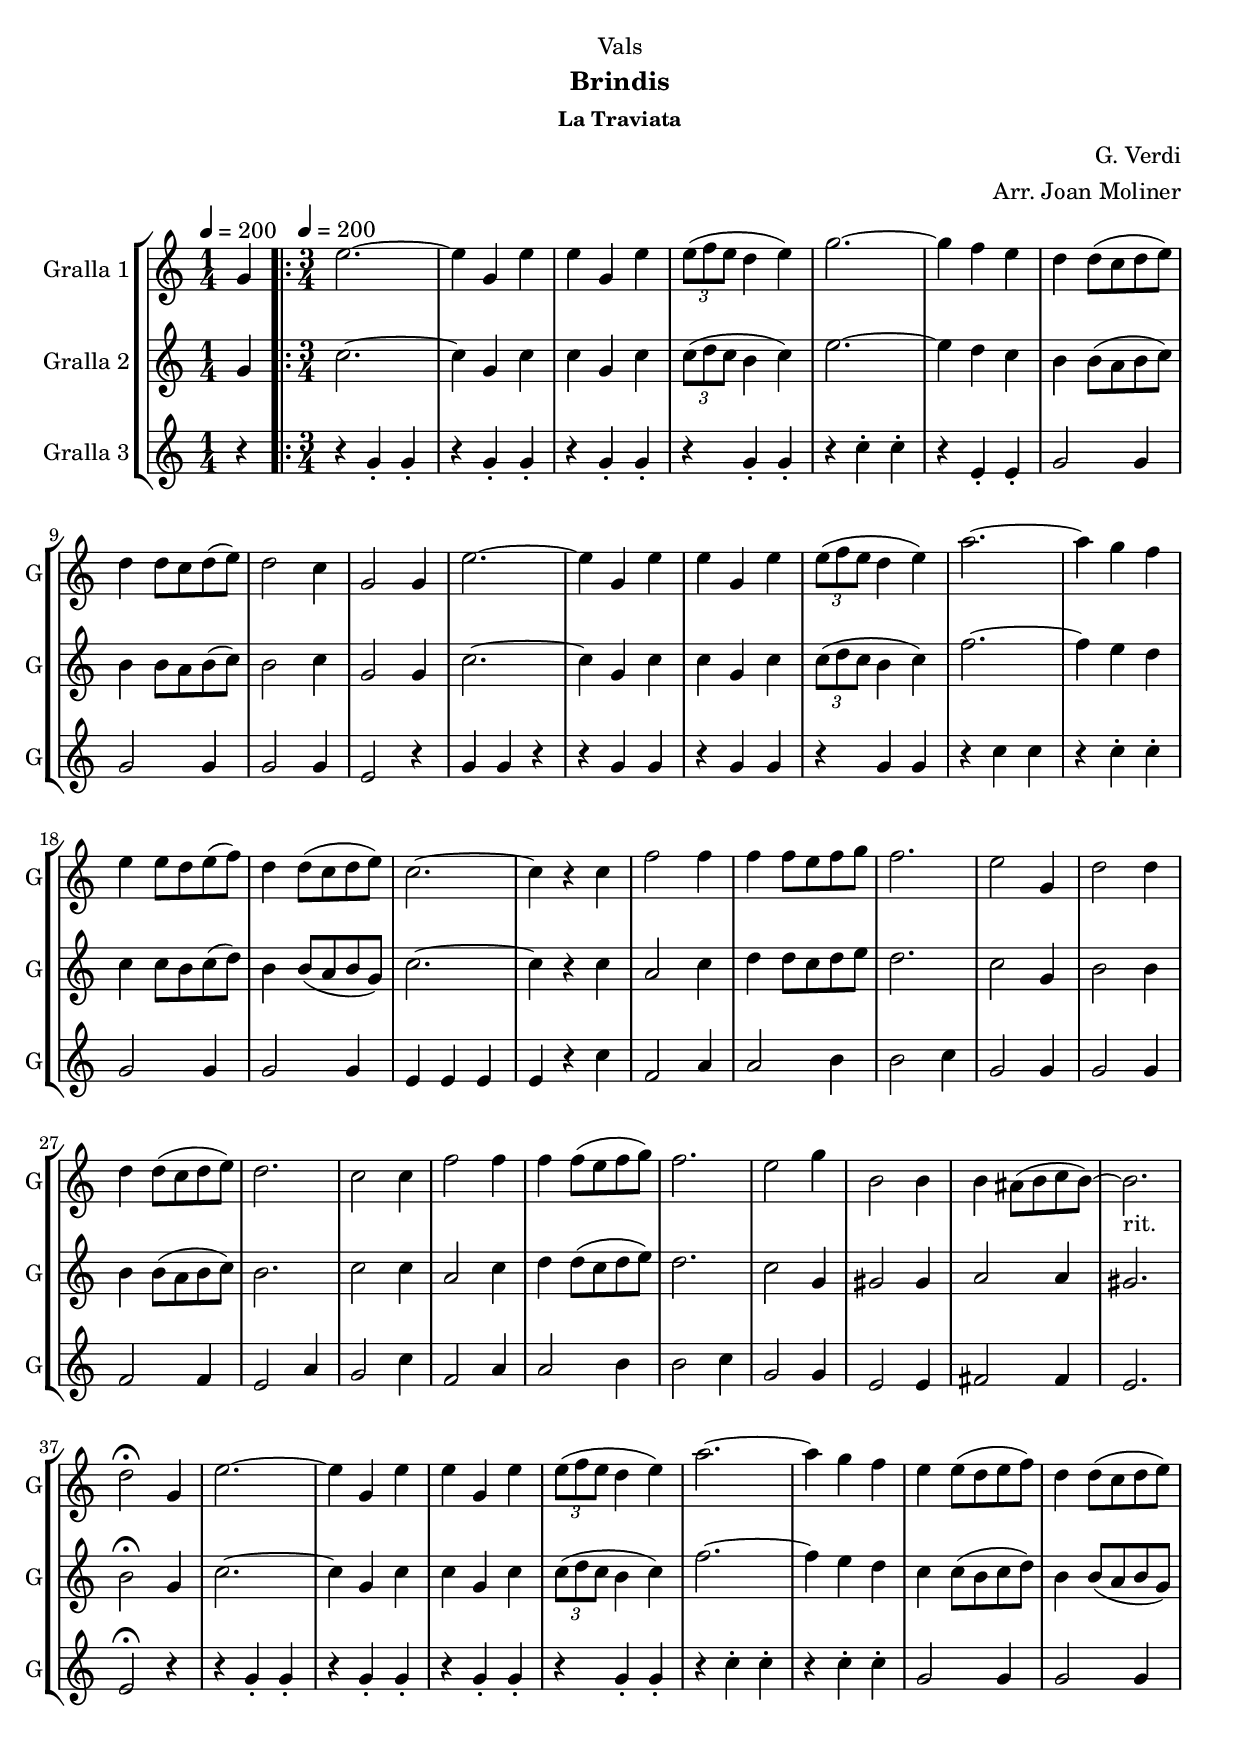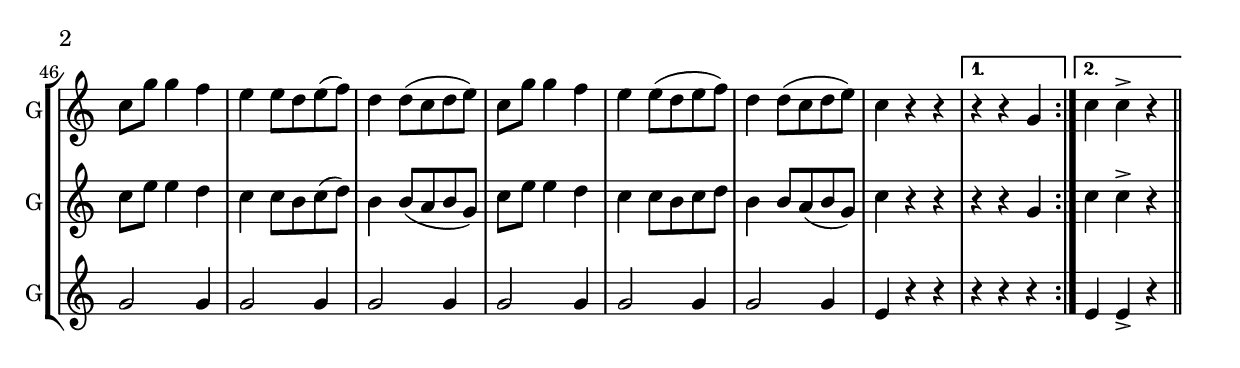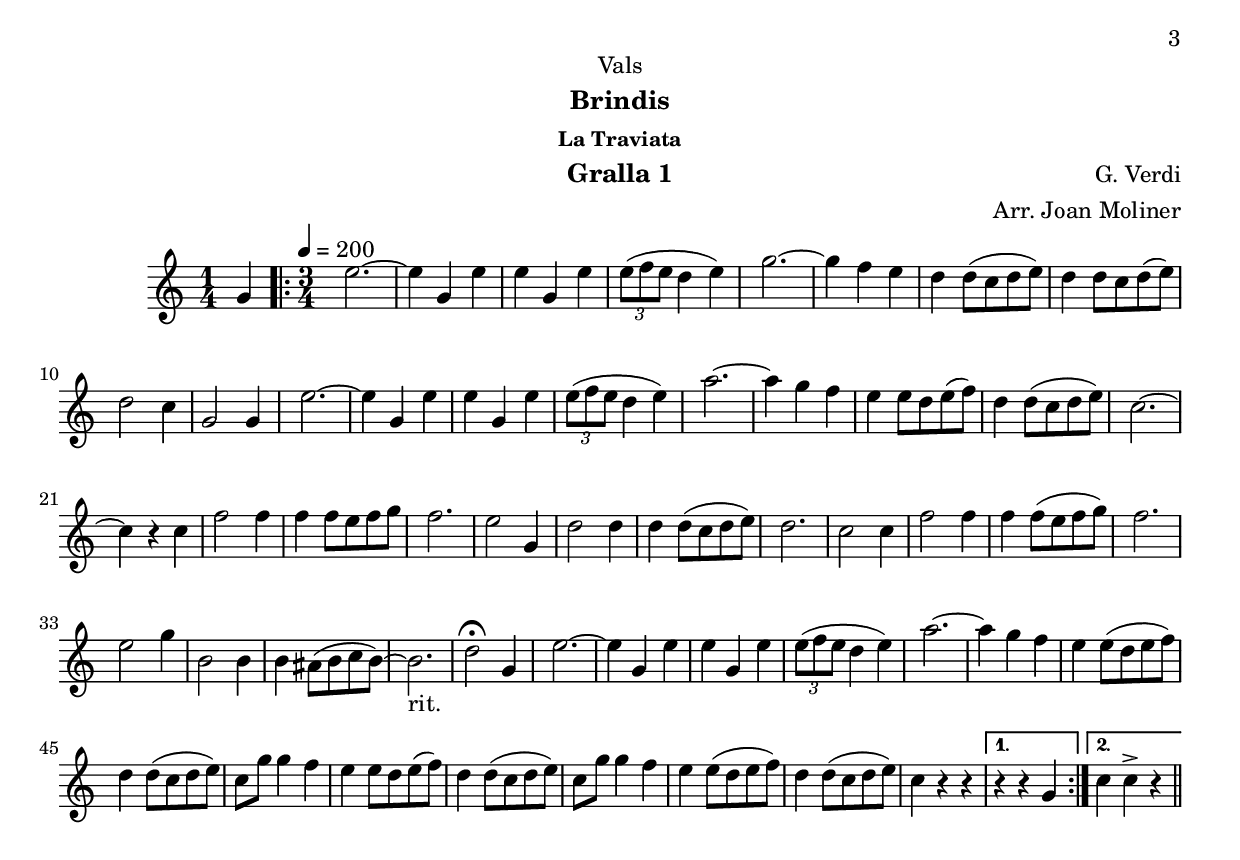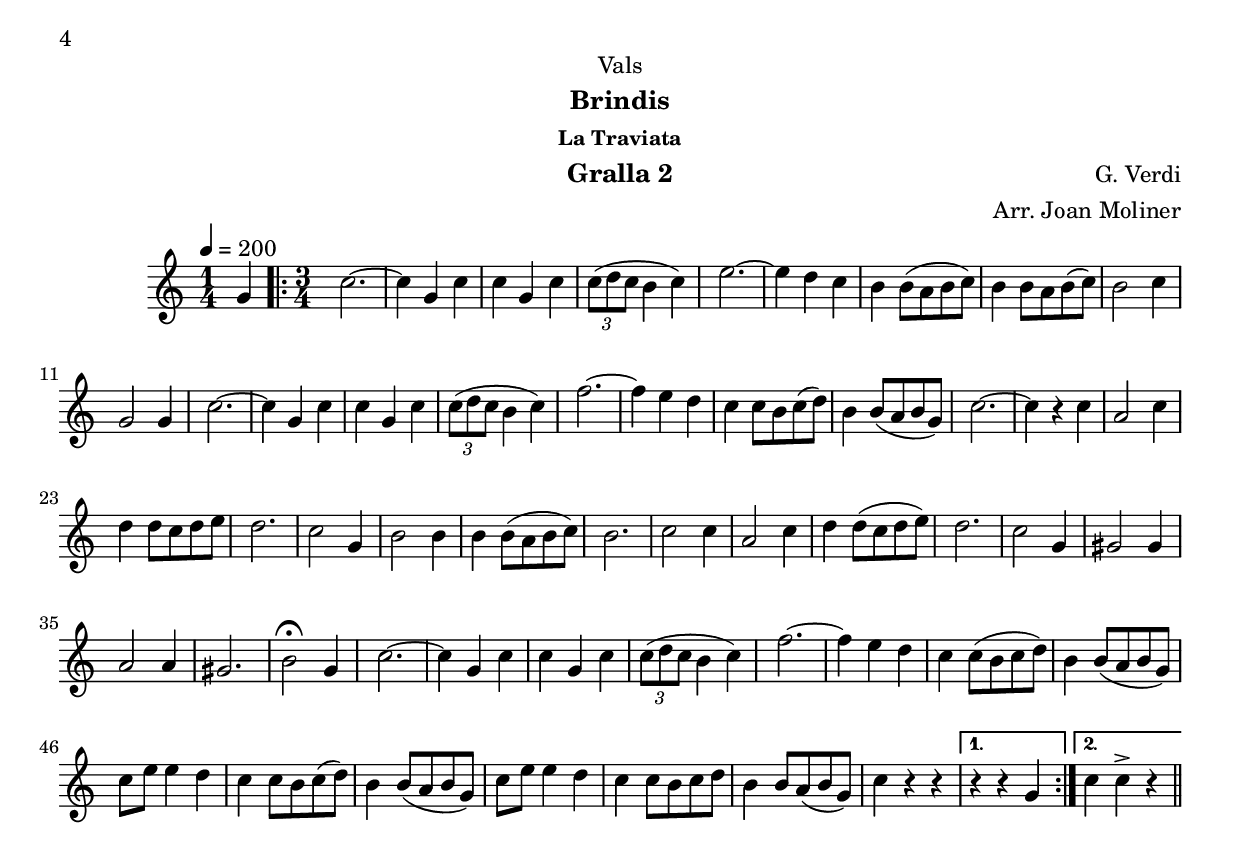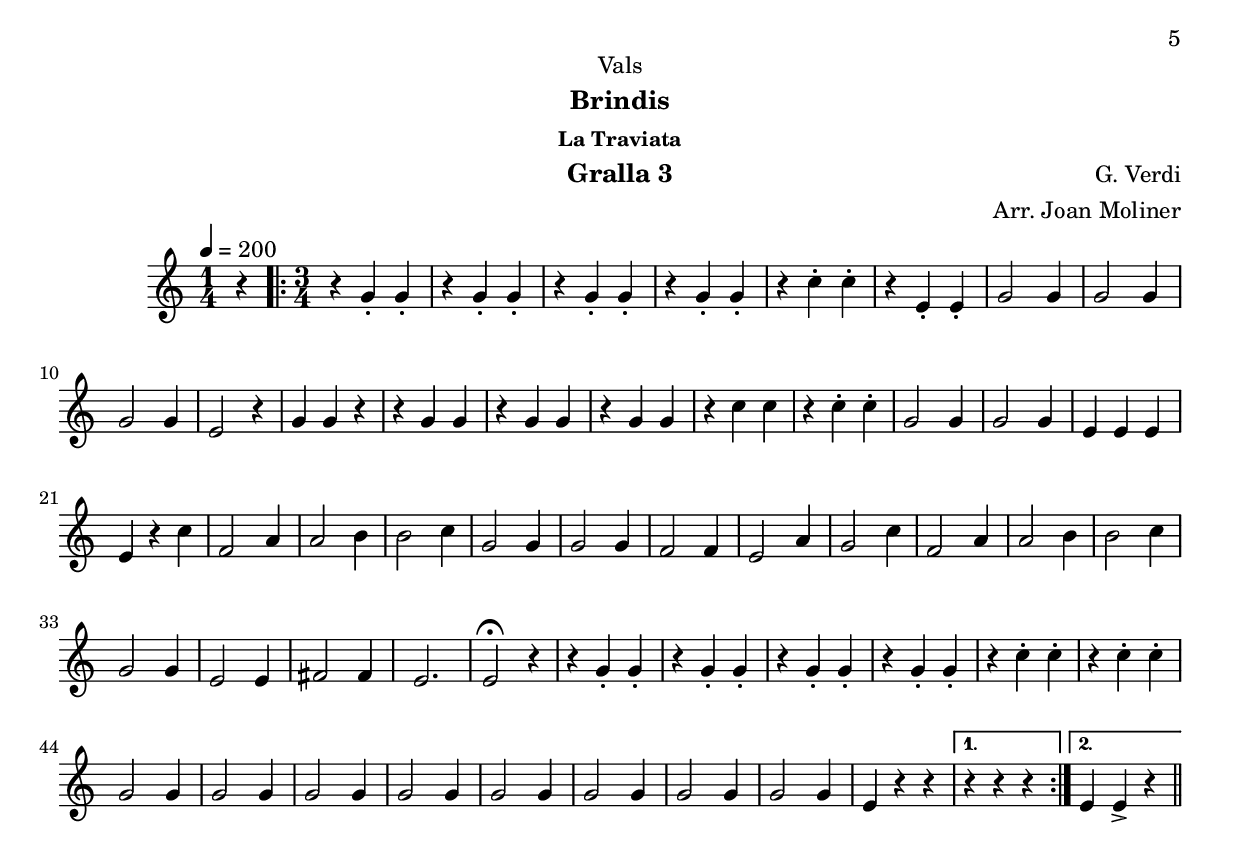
\version "2.16.2"

\header {
  dedication="Vals"
  title=""
  subtitle="Brindis"
  subsubtitle="La Traviata"
  poet=""
  meter=""
  piece=""
  composer="G. Verdi"
  arranger="Arr. Joan Moliner"
  opus=""
  instrument=""
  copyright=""
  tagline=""
}

liniaroAa =
\relative g'
{
  \clef treble
  \key c \major
  \time 1/4
  g4 \tempo 4 = 200  |
  \time 3/4   \repeat volta 2 { e'2. ~  |
  e4 g, e'  |
  e4 g, e'  |
  %05
  \times 2/3 { e8 ( f e } d4 e )  |
  g2. ~  |
  g4 f e  |
  d4 d8 ( c d e )  |
  d4 d8 c d ( e )  |
  %10
  d2 c4  |
  g2 g4  |
  e'2. ~  |
  e4 g, e'  |
  e4 g, e'  |
  %15
  \times 2/3 { e8 ( f e } d4 e )   |
  a2. ~  |
  a4 g f  |
  e4 e8 d e ( f )  |
  d4 d8 ( c d e )  |
  %20
  c2. ~  |
  c4 r c  |
  f2 f4  |
  f4 f8 e f g  |
  f2.  |
  %25
  e2 g,4  |
  d'2 d4  |
  d4 d8 ( c d e )  |
  d2.  |
  c2 c4  |
  %30
  f2 f4  |
  f4 f8 ( e f g )  |
  f2.  |
  e2 g4  |
  b,2 b4  |
  %35
  b4 ais8 ( b c b ~ )  |
  b2. _"rit."  |
  d2 \fermata g,4  |
  e'2. ~  |
  e4 g, e'  |
  %40
  e4 g, e'  |
  \times 2/3 { e8 ( f e } d4 e )  |
  a2. ~  |
  a4 g f  |
  e4 e8 ( d e f )  |
  %45
  d4 d8 ( c d e )  |
  c8 g' g4 f  |
  e4 e8 d e ( f )  |
  d4 d8 ( c d e )  |
  c8 g' g4 f  |
  %50
  e4 e8 ( d e f )  |
  d4 d8 ( c d e )  |
  c4 r r }
  \alternative { { r4 r g }
  { c4 c-> r } } \bar "||"
}

liniaroAb =
\relative g'
{
  \tempo 4 = 200
  \clef treble
  \key c \major
  \time 1/4
  g4  |
  \time 3/4   \repeat volta 2 { c2. ~  |
  c4 g c  |
  c4 g c  |
  %05
  \times 2/3 { c8 ( d c } b4 c )  |
  e2. ~  |
  e4 d c  |
  b4 b8 ( a b c )  |
  b4 b8 a b ( c )  |
  %10
  b2 c4  |
  g2 g4  |
  c2. ~  |
  c4 g c  |
  c4 g c  |
  %15
  \times 2/3 { c8 ( d c } b4 c )   |
  f2. ~  |
  f4 e d  |
  c4 c8 b c ( d )  |
  b4 b8 ( a b g )  |
  %20
  c2. ~  |
  c4 r c  |
  a2 c4  |
  d4 d8 c d e  |
  d2.  |
  %25
  c2 g4  |
  b2 b4  |
  b4 b8 ( a b c )  |
  b2.  |
  c2 c4  |
  %30
  a2 c4  |
  d4 d8 ( c d e )  |
  d2.  |
  c2 g4  |
  gis2 gis4  |
  %35
  a2 a4  |
  gis2.   |
  b2 \fermata g4  |
  c2. ~  |
  c4 g c  |
  %40
  c4 g c  |
  \times 2/3 { c8 ( d c } b4 c )  |
  f2. ~  |
  f4 e d  |
  c4 c8 ( b c d )  |
  %45
  b4 b8 ( a b g )  |
  c8 e e4 d  |
  c4 c8 b c ( d )  |
  b4 b8 ( a b g )  |
  c8 e e4 d  |
  %50
  c4 c8 b c d  |
  b4 b8 a ( b g )  |
  c4 r r }
  \alternative { { r4 r g }
  { c4 c-> r } } \bar "||"
}

liniaroAc =
\relative g'
{
  \tempo 4 = 200
  \clef treble
  \key c \major
  \time 1/4
  r4  |
  \time 3/4   \repeat volta 2 { r4 g-. g-.  |
  r4 g-. g-.  |
  r4 g-. g-.  |
  %05
  r4 g-. g-.  |
  r4 c-. c-.  |
  r4 e,-. e-.  |
  g2 g4  |
  g2 g4  |
  %10
  g2 g4  |
  e2 r4  |
  g4 g r4  | % kompletite
  r4 g g  |
  r4 g g  |
  %15
  r4 g g  |
  r4 c c  |
  r4 c-. c-.  |
  g2 g4  |
  g2 g4  |
  %20
  e4 e e  |
  e4 r c'  |
  f,2 a4  |
  a2 b4  |
  b2 c4  |
  %25
  g2 g4  |
  g2 g4  |
  f2 f4  |
  e2 a4  |
  g2 c4  |
  %30
  f,2 a4  |
  a2 b4  |
  b2 c4  |
  g2 g4  |
  e2 e4  |
  %35
  fis2 fis4  |
  e2.   |
  e2 \fermata r4  |
  r4 g-. g-.  |
  r4 g-. g-.  |
  %40
  r4 g-. g-.  |
  r4 g-. g-.  |
  r4 c-. c-.  |
  r4 c-. c-.  |
  g2 g4  |
  %45
  g2 g4  |
  g2 g4  |
  g2 g4  |
  g2 g4  |
  g2 g4  |
  %50
  g2 g4  |
  g2 g4  |
  e4 r r }
  \alternative { { r4 r r }
  { e4 e-> r } } \bar "||"
}

\bookpart {
  \score {
    \new StaffGroup {
      \override Score.RehearsalMark #'self-alignment-X = #LEFT
      <<
        \new Staff \with {instrumentName = #"Gralla 1" shortInstrumentName = #"G"} \liniaroAa
        \new Staff \with {instrumentName = #"Gralla 2" shortInstrumentName = #"G"} \liniaroAb
        \new Staff \with {instrumentName = #"Gralla 3" shortInstrumentName = #"G"} \liniaroAc
      >>
    }
    \layout {}
  }
  \score { \unfoldRepeats
    \new StaffGroup {
      \override Score.RehearsalMark #'self-alignment-X = #LEFT
      <<
        \new Staff \with {instrumentName = #"Gralla 1" shortInstrumentName = #"G"} \liniaroAa
        \new Staff \with {instrumentName = #"Gralla 2" shortInstrumentName = #"G"} \liniaroAb
        \new Staff \with {instrumentName = #"Gralla 3" shortInstrumentName = #"G"} \liniaroAc
      >>
    }
    \midi {
      \set Staff.midiInstrument = "oboe"
      \set DrumStaff.midiInstrument = "drums"
    }
  }
}

\bookpart {
  \header {instrument="Gralla 1"}
  \score {
    \new StaffGroup {
      \override Score.RehearsalMark #'self-alignment-X = #LEFT
      <<
        \new Staff \liniaroAa
      >>
    }
    \layout {}
  }
  \score { \unfoldRepeats
    \new StaffGroup {
      \override Score.RehearsalMark #'self-alignment-X = #LEFT
      <<
        \new Staff \liniaroAa
      >>
    }
    \midi {
      \set Staff.midiInstrument = "oboe"
      \set DrumStaff.midiInstrument = "drums"
    }
  }
}

\bookpart {
  \header {instrument="Gralla 2"}
  \score {
    \new StaffGroup {
      \override Score.RehearsalMark #'self-alignment-X = #LEFT
      <<
        \new Staff \liniaroAb
      >>
    }
    \layout {}
  }
  \score { \unfoldRepeats
    \new StaffGroup {
      \override Score.RehearsalMark #'self-alignment-X = #LEFT
      <<
        \new Staff \liniaroAb
      >>
    }
    \midi {
      \set Staff.midiInstrument = "oboe"
      \set DrumStaff.midiInstrument = "drums"
    }
  }
}

\bookpart {
  \header {instrument="Gralla 3"}
  \score {
    \new StaffGroup {
      \override Score.RehearsalMark #'self-alignment-X = #LEFT
      <<
        \new Staff \liniaroAc
      >>
    }
    \layout {}
  }
  \score { \unfoldRepeats
    \new StaffGroup {
      \override Score.RehearsalMark #'self-alignment-X = #LEFT
      <<
        \new Staff \liniaroAc
      >>
    }
    \midi {
      \set Staff.midiInstrument = "oboe"
      \set DrumStaff.midiInstrument = "drums"
    }
  }
}

